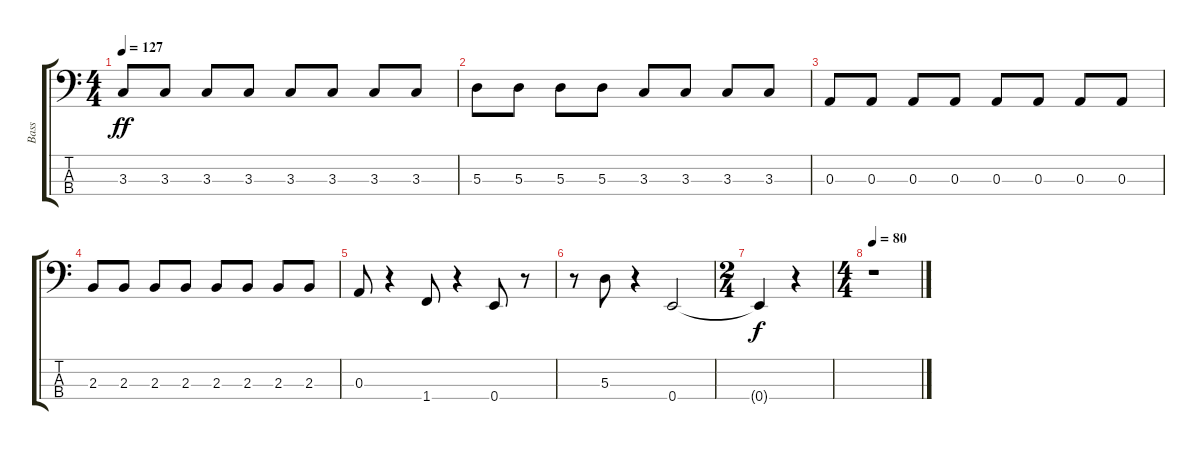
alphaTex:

\track ("Bass" "Bass") {instrument electricbasspick}
\staff {score tabs}
\tuning (G2 D2 A1 E1) {hide}
\ts (4 4)
\tempo 127
\clef f4
\ks c
3.3.8{dy ff} 3.3.8 3.3.8 3.3.8 3.3.8 3.3.8 3.3.8 3.3.8 |
5.3.8 5.3.8 5.3.8 5.3.8 3.3.8 3.3.8 3.3.8 3.3.8 |
0.3.8 0.3.8 0.3.8 0.3.8 0.3.8 0.3.8 0.3.8 0.3.8 |
2.3.8 2.3.8 2.3.8 2.3.8 2.3.8 2.3.8 2.3.8 2.3.8 |
0.3.8 r.4 1.4.8 r.4 0.4.8 r.8 |
r.8 5.3.8 r.4 0.4.2 |
\ts (2 4)
0.4{t}.4{dy f} r.4 |
\ts (4 4)
\tempo 80
r.1
